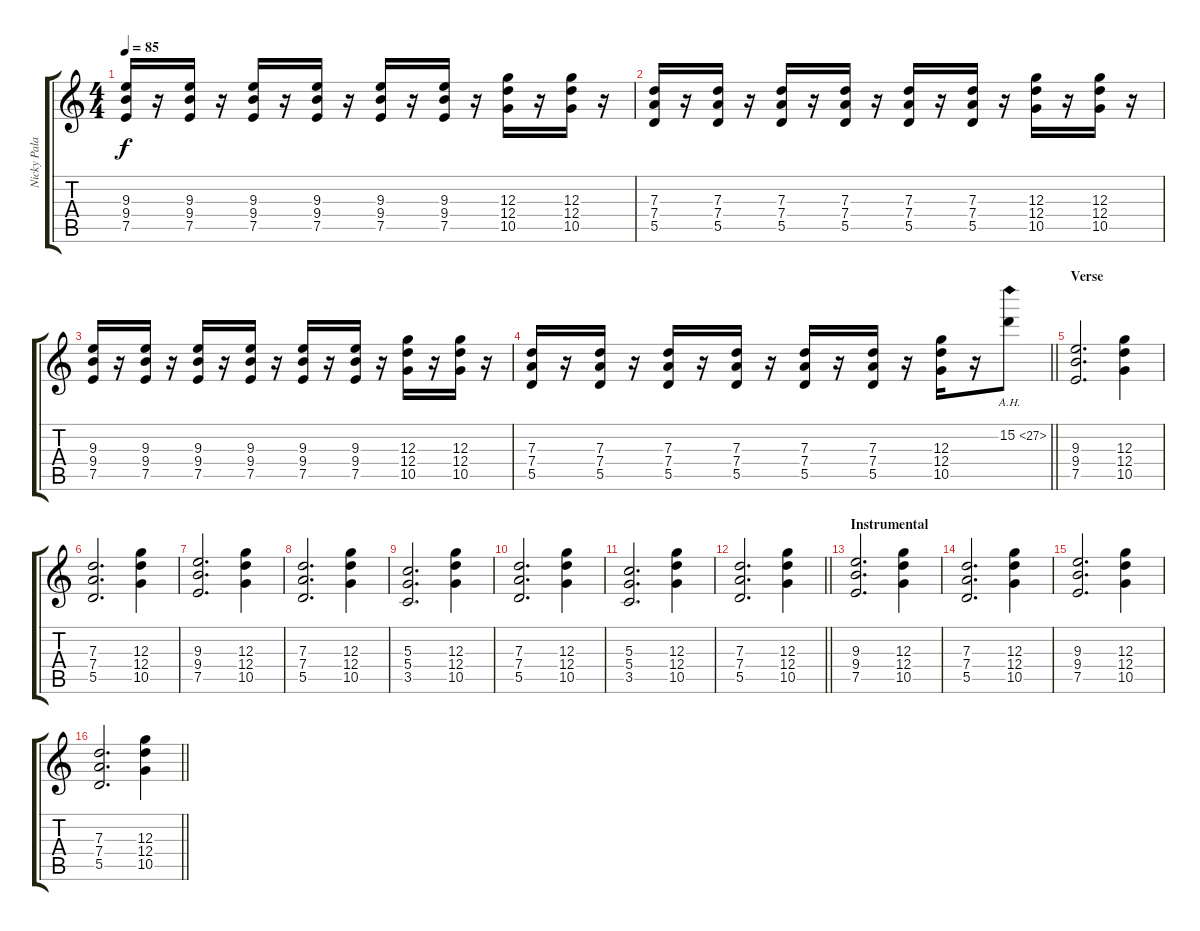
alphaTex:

\track ("Nicky Palado (Lead Guitar)" "Nicky Pala") {instrument overdrivenguitar}
\staff {score tabs}
\tuning (E4 B3 G3 D3 A2 E2) {hide}
\ts (4 4)
\tempo 85
\clef g2
\ks c
(9.3 9.4 7.5).16{dy f} r.16 (9.3 9.4 7.5).16 r.16 (9.3 9.4 7.5).16 r.16 (9.3 9.4 7.5).16 r.16 (9.3 9.4 7.5).16 r.16 (9.3 9.4 7.5).16 r.16 (12.3 12.4 10.5).16 r.16 (12.3 12.4 10.5).16 r.16 |
(7.3 7.4 5.5).16 r.16 (7.3 7.4 5.5).16 r.16 (7.3 7.4 5.5).16 r.16 (7.3 7.4 5.5).16 r.16 (7.3 7.4 5.5).16 r.16 (7.3 7.4 5.5).16 r.16 (12.3 12.4 10.5).16 r.16 (12.3 12.4 10.5).16 r.16 |
(9.3 9.4 7.5).16 r.16 (9.3 9.4 7.5).16 r.16 (9.3 9.4 7.5).16 r.16 (9.3 9.4 7.5).16 r.16 (9.3 9.4 7.5).16 r.16 (9.3 9.4 7.5).16 r.16 (12.3 12.4 10.5).16 r.16 (12.3 12.4 10.5).16 r.16 |
\barLineRight lightlight
(7.3 7.4 5.5).16 r.16 (7.3 7.4 5.5).16 r.16 (7.3 7.4 5.5).16 r.16 (7.3 7.4 5.5).16 r.16 (7.3 7.4 5.5).16 r.16 (7.3 7.4 5.5).16 r.16 (12.3 12.4 10.5).16 r.16 15.2{ah 12}.8 |
\section ("" "Verse")
(9.3 9.4 7.5).2{d} (12.3 12.4 10.5).4 |
(7.3 7.4 5.5).2{d} (12.3 12.4 10.5).4 |
(9.3 9.4 7.5).2{d} (12.3 12.4 10.5).4 |
(7.3 7.4 5.5).2{d} (12.3 12.4 10.5).4 |
(5.3 5.4 3.5).2{d} (12.3 12.4 10.5).4 |
(7.3 7.4 5.5).2{d} (12.3 12.4 10.5).4 |
(5.3 5.4 3.5).2{d} (12.3 12.4 10.5).4 |
\barLineRight lightlight
(7.3 7.4 5.5).2{d} (12.3 12.4 10.5).4 |
\section ("" "Instrumental")
(9.3 9.4 7.5).2{d} (12.3 12.4 10.5).4 |
(7.3 7.4 5.5).2{d} (12.3 12.4 10.5).4 |
(9.3 9.4 7.5).2{d} (12.3 12.4 10.5).4 |
\barLineRight lightlight
(7.3 7.4 5.5).2{d} (12.3 12.4 10.5).4
